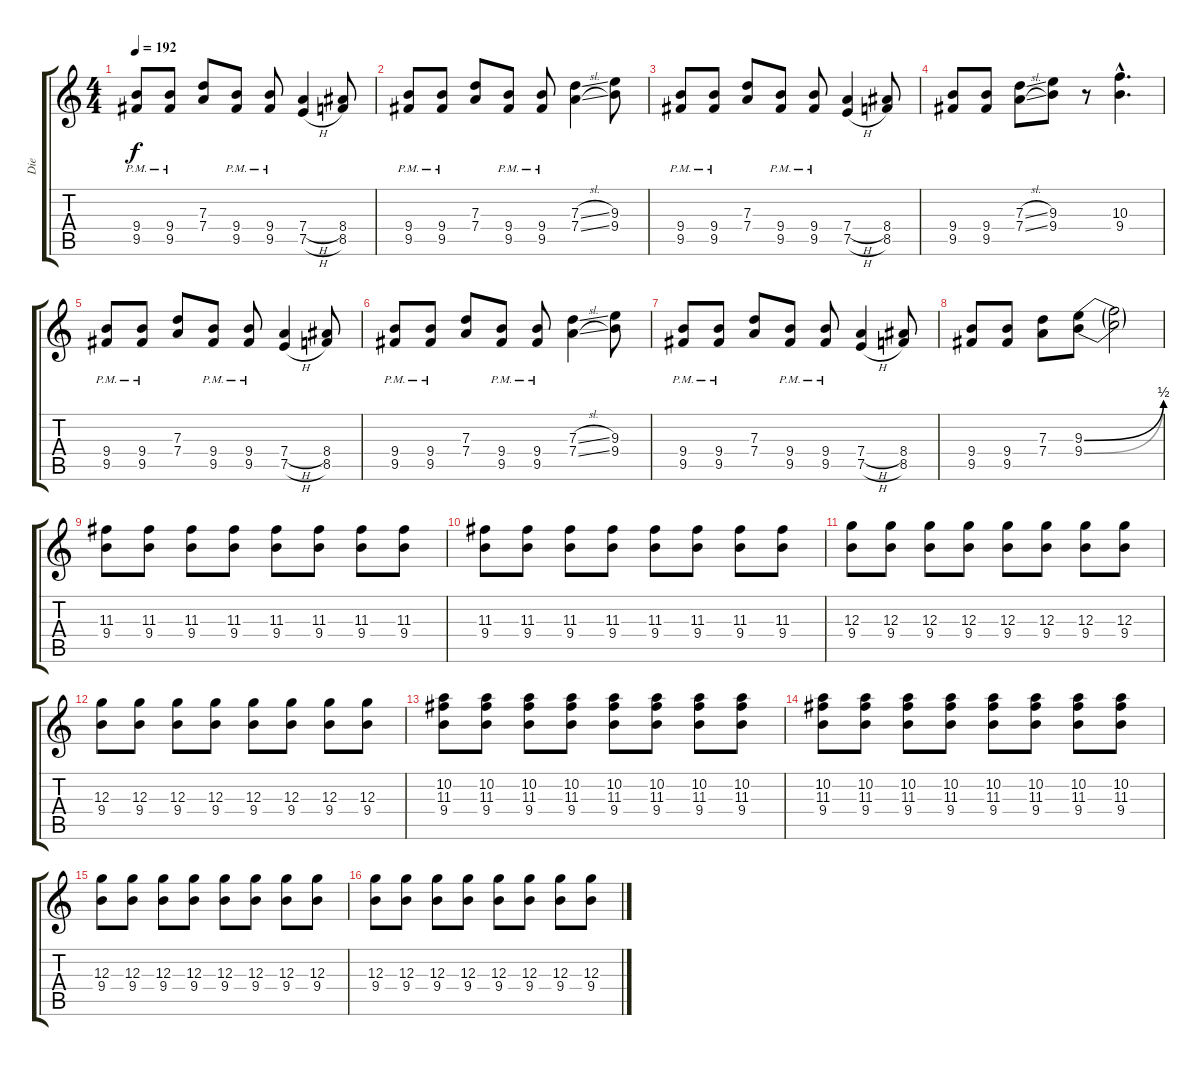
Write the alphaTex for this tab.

\track ("Die" "Die") {instrument overdrivenguitar}
\staff {score tabs}
\tuning (E4 B3 G3 D3 A2 E2) {hide}
\ts (4 4)
\tempo 192
\clef g2
\ks c
(9.4{pm} 9.5{pm}).8{dy f} (9.4{pm} 9.5{pm}).8 (7.3 7.4).8 (9.4{pm} 9.5{pm}).8 (9.4{pm} 9.5{pm}).8 (7.4{h} 7.5{h}).4 (8.4 8.5).8 |
(9.4{pm} 9.5{pm}).8 (9.4{pm} 9.5{pm}).8 (7.3 7.4).8 (9.4{pm} 9.5{pm}).8 (9.4{pm} 9.5{pm}).8 (7.3{sl} 7.4{sl}).4 (9.3 9.4).8 |
(9.4{pm} 9.5{pm}).8 (9.4{pm} 9.5{pm}).8 (7.3 7.4).8 (9.4{pm} 9.5{pm}).8 (9.4{pm} 9.5{pm}).8 (7.4{h} 7.5{h}).4 (8.4 8.5).8 |
(9.4 9.5).8 (9.4 9.5).8 (7.3{sl} 7.4{sl}).8 (9.3 9.4).8 r.8 (10.3{hac} 9.4{hac}).4{d} |
(9.4{pm} 9.5{pm}).8 (9.4{pm} 9.5{pm}).8 (7.3 7.4).8 (9.4{pm} 9.5{pm}).8 (9.4{pm} 9.5{pm}).8 (7.4{h} 7.5{h}).4 (8.4 8.5).8 |
(9.4{pm} 9.5{pm}).8 (9.4{pm} 9.5{pm}).8 (7.3 7.4).8 (9.4{pm} 9.5{pm}).8 (9.4{pm} 9.5{pm}).8 (7.3{sl} 7.4{sl}).4 (9.3 9.4).8 |
(9.4{pm} 9.5{pm}).8 (9.4{pm} 9.5{pm}).8 (7.3 7.4).8 (9.4{pm} 9.5{pm}).8 (9.4{pm} 9.5{pm}).8 (7.4{h} 7.5{h}).4 (8.4 8.5).8 |
(9.4 9.5).8 (9.4 9.5).8 (7.3 7.4).8 (9.3{be (bend 0 0 60 2)} 9.4{be (bend 0 0 60 2)}).8 (9.3{t} 9.4{t}).2 |
(11.3 9.4).8 (11.3 9.4).8 (11.3 9.4).8 (11.3 9.4).8 (11.3 9.4).8 (11.3 9.4).8 (11.3 9.4).8 (11.3 9.4).8 |
(11.3 9.4).8 (11.3 9.4).8 (11.3 9.4).8 (11.3 9.4).8 (11.3 9.4).8 (11.3 9.4).8 (11.3 9.4).8 (11.3 9.4).8 |
(12.3 9.4).8 (12.3 9.4).8 (12.3 9.4).8 (12.3 9.4).8 (12.3 9.4).8 (12.3 9.4).8 (12.3 9.4).8 (12.3 9.4).8 |
(12.3 9.4).8 (12.3 9.4).8 (12.3 9.4).8 (12.3 9.4).8 (12.3 9.4).8 (12.3 9.4).8 (12.3 9.4).8 (12.3 9.4).8 |
(10.2 11.3 9.4).8 (10.2 11.3 9.4).8 (10.2 11.3 9.4).8 (10.2 11.3 9.4).8 (10.2 11.3 9.4).8 (10.2 11.3 9.4).8 (10.2 11.3 9.4).8 (10.2 11.3 9.4).8 |
(10.2 11.3 9.4).8 (10.2 11.3 9.4).8 (10.2 11.3 9.4).8 (10.2 11.3 9.4).8 (10.2 11.3 9.4).8 (10.2 11.3 9.4).8 (10.2 11.3 9.4).8 (10.2 11.3 9.4).8 |
(12.3 9.4).8 (12.3 9.4).8 (12.3 9.4).8 (12.3 9.4).8 (12.3 9.4).8 (12.3 9.4).8 (12.3 9.4).8 (12.3 9.4).8 |
(12.3 9.4).8 (12.3 9.4).8 (12.3 9.4).8 (12.3 9.4).8 (12.3 9.4).8 (12.3 9.4).8 (12.3 9.4).8 (12.3 9.4).8
